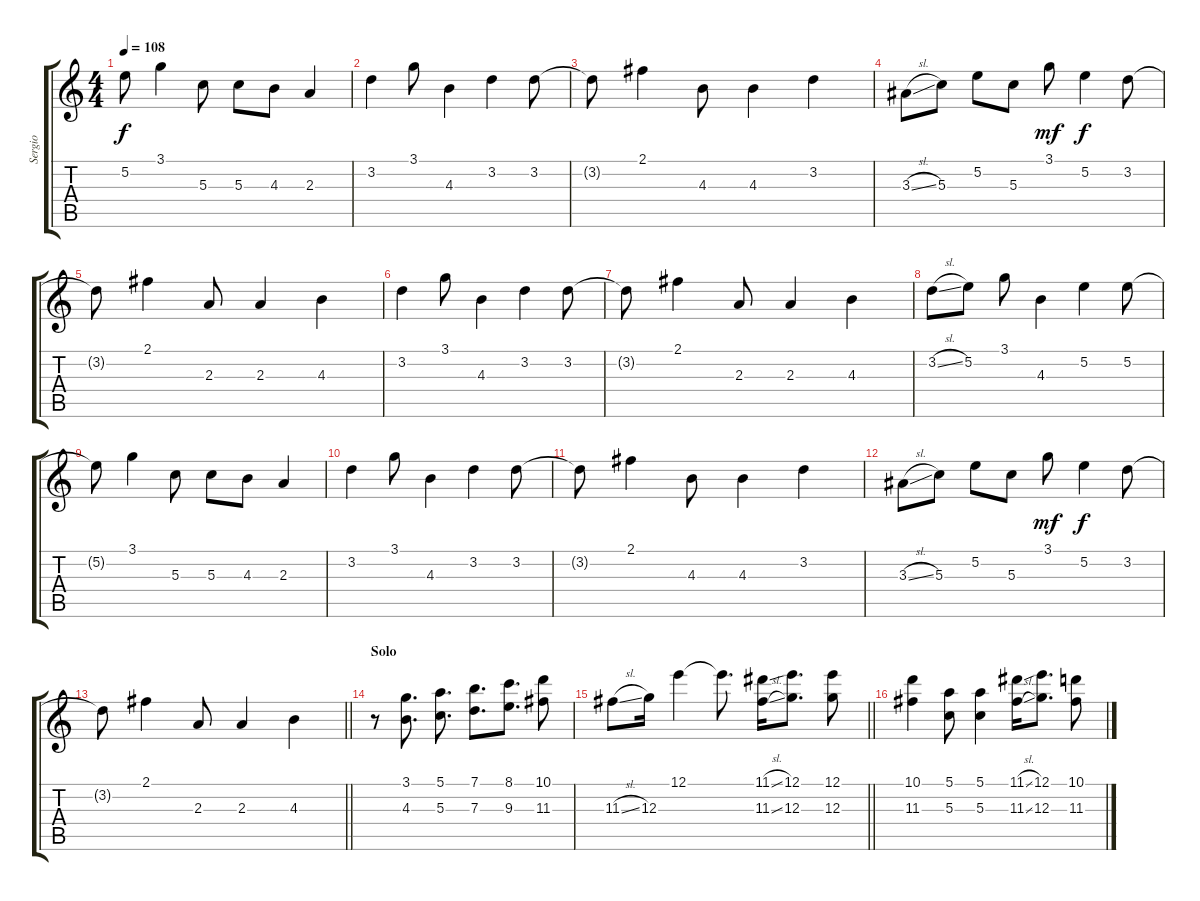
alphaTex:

\track ("Sergio" "Sergio") {instrument acousticguitarsteel}
\staff {score tabs}
\tuning (E4 B3 G3 D3 A2 E2) {hide}
\ts (4 4)
\tempo 108
\clef g2
\ks c
5.2{t}.8{dy f} 3.1.4 5.3.8 5.3.8 4.3.8 2.3.4 |
3.2.4 3.1.8 4.3.4 3.2.4 3.2.8 |
3.2{t}.8 2.1.4 4.3.8 4.3.4 3.2.4 |
3.3{sl}.8 5.3.8 5.2.8 5.3.8 3.1.8{dy mf} 5.2.4{dy f} 3.2.8 |
3.2{t}.8 2.1.4 2.3.8 2.3.4 4.3.4 |
3.2.4 3.1.8 4.3.4 3.2.4 3.2.8 |
3.2{t}.8 2.1.4 2.3.8 2.3.4 4.3.4 |
3.2{sl}.8 5.2.8 3.1.8 4.3.4 5.2.4 5.2.8 |
5.2{t}.8 3.1.4 5.3.8 5.3.8 4.3.8 2.3.4 |
3.2.4 3.1.8 4.3.4 3.2.4 3.2.8 |
3.2{t}.8 2.1.4 4.3.8 4.3.4 3.2.4 |
3.3{sl}.8 5.3.8 5.2.8 5.3.8 3.1.8{dy mf} 5.2.4{dy f} 3.2.8 |
\barLineRight lightlight
3.2{t}.8 2.1.4 2.3.8 2.3.4 4.3.4 |
\section ("" "Solo")
r.8 (3.1 4.3).8{d} (5.1 5.3).8{d} (7.1 7.3).8{d} (8.1 9.3).8{d} (10.1 11.3).8 |
\barLineRight lightlight
11.3{sl}.8 12.3.16 12.1.4 12.1{t}.8{d} (11.1{sl} 11.3{sl}).16 (12.1 12.3).8{d} (12.1 12.3).8 |
(10.1 11.3).4 (5.1 5.3).8 (5.1 5.3).4 (11.1{sl} 11.3{sl}).16 (12.1 12.3).8{d} (10.1 11.3).8
